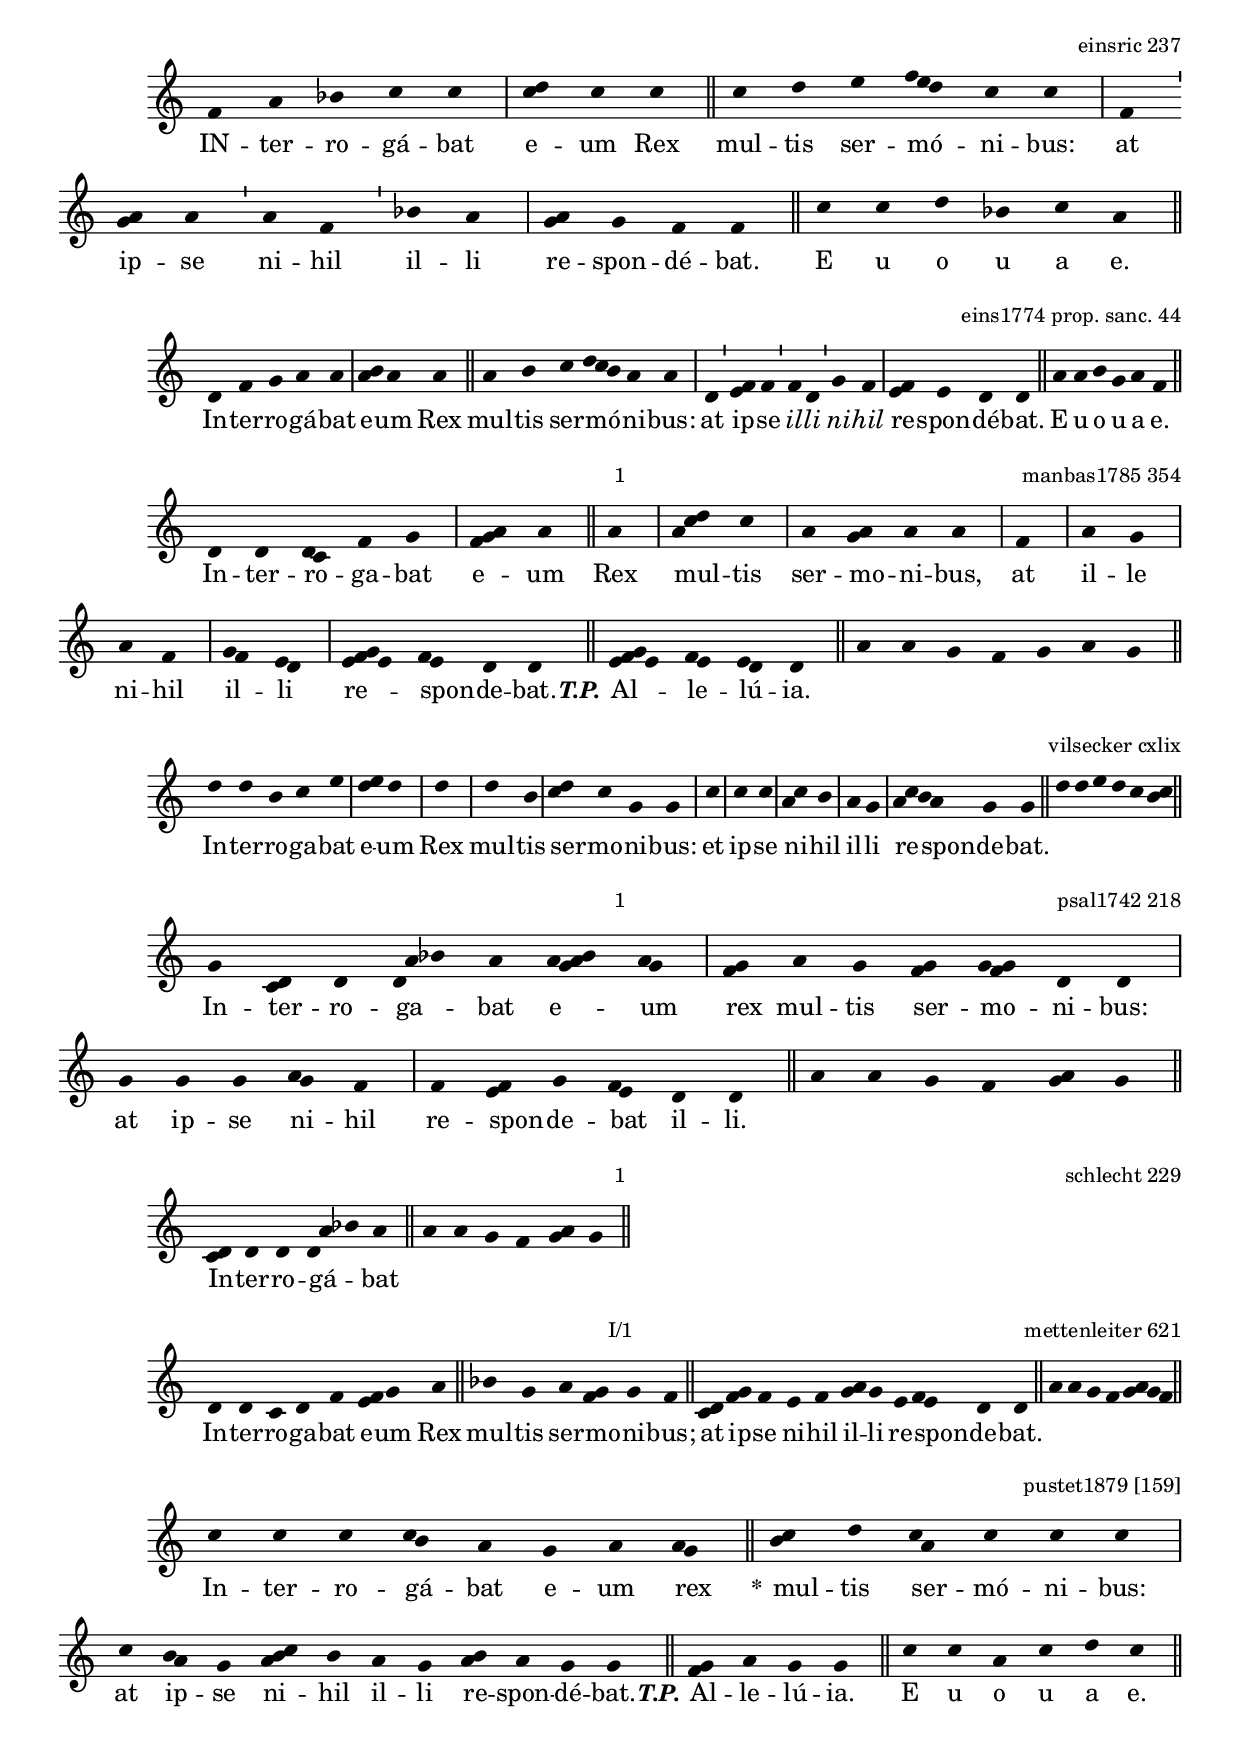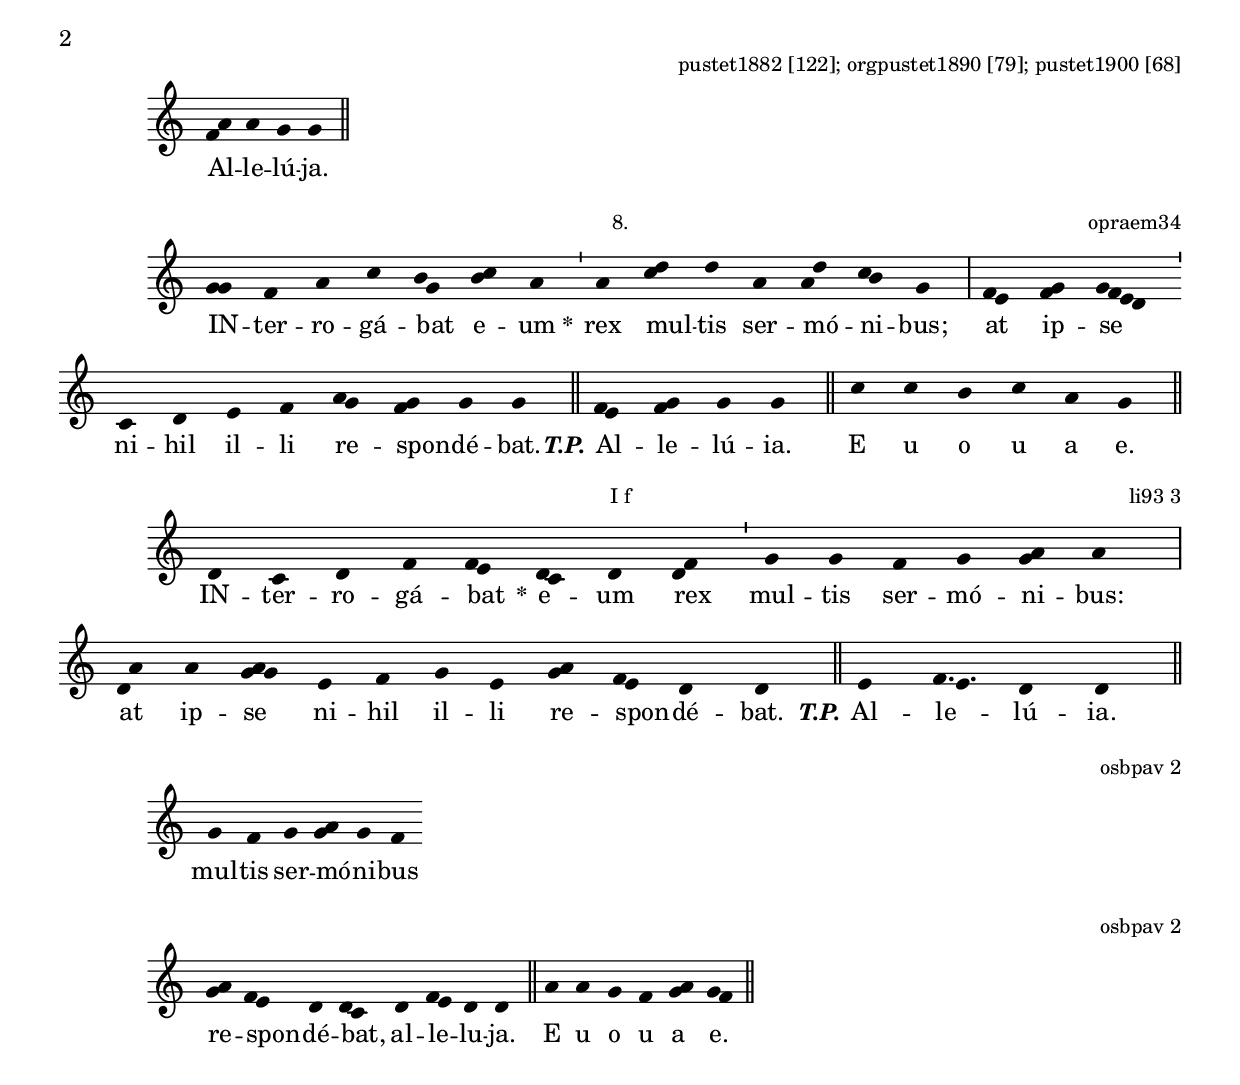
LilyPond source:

\version "2.19.32"

\include "../lib/synopsis.ily"

\score {
  \transpose c c' {
    \plainchant
    f4 a bes c' c' \bar "|"
    \melisma { c' d' } c' c' \bar "||"
    c' d' e' \melisma { f' e' d' } c' c' \bar "|"
    f \bar "'" \melisma { g a } a \bar "'" a f \bar "'" bes a \bar "|"
    \melisma { g a } g f f \bar "||"
    c' c' d' bes c' a \bar "||"
  }
  \addlyrics {
    IN -- ter -- ro -- gá -- bat e -- um Rex
    mul -- tis ser -- mó -- ni -- bus:
    at ip -- se ni -- hil il -- li re -- spon -- dé -- bat.
    E u o u a e.
  }
  \header {
    fontes = "einsric 237"
  }
}

\score {
  \transpose c c' {
    \plainchant
    d4 f g a a \bar "|"
    \melisma { a b } a a \bar "||"
    a b c' \melisma { d' c' b } a a \bar "|"
    d \bar "'" \melisma { e f } f \bar "'" f d \bar "'" g f \bar "|"
    \melisma { e f } e d d \bar "||"
    a a b g a f \bar "||"
  }
  \addlyrics {
    In -- ter -- ro -- gá -- bat e -- um Rex
    mul -- tis ser -- mó -- ni -- bus:
    at ip -- se \lyrit il -- li ni -- hil \lyrrev re -- spon -- dé -- bat.
    E u o u a e.
  }
  \header {
    fontes = "eins1774 prop. sanc. 44"
  }
}

\score {
  \transpose c c' {
    \plainchant
    d4 d \melisma { d c } f g \bar "|" \melisma { f g a } a \bar "||"
    a \bar "|" \melisma { a c' d' } c' \bar "|" a \melisma { g a } a a \bar "|"
    f \bar "|" a g \bar "|" a f \bar "|" \melisma { g f } \melisma { e d } \bar "|" \melisma { e f g e } \melisma { f e } d d \bar "||"
    \melisma { e f g e } \melisma { f e } \melisma { e d } d \bar "||"

    a a g f g a g \bar "||"
  }
  \addlyrics {
    In -- ter -- ro -- ga -- bat e -- um
    Rex mul -- tis ser -- mo -- ni -- bus,
    at il -- le ni -- hil il -- li re -- spon -- de -- bat.
    \set stanza = \markup{\italic{T.P.}} Al -- le -- lú -- ia.
  }
  \header {
    annotation = "1"
    fontes = "manbas1785 354"
  }
}

\score {
  \transpose c c' {
    \plainchant
    d'4 d' b c' e' \bar "|" \melisma { d' e' } d' \bar "|" d' \bar "|"
    d' b \bar "|" \melisma { c' d' } c' g g \bar "|"
    c' \bar "|" c' c' \bar "|" \melisma { a c' } b \bar "|" a g \bar "|" \melisma { a c' } \melisma { b a } g g \bar "||"
    d' d' e' d' c' \melisma { b c' } \bar "||"
  }
  \addlyrics {
    In -- ter -- ro -- ga -- bat e -- um Rex
    mul -- tis ser -- mo -- ni -- bus:
    et ip -- se ni -- hil il -- li re -- spon -- de -- bat.
  }
  \header {
    fontes = "vilsecker cxlix"
  }
}

\score {
  \transpose c c' {
    \plainchant
    g4 \melisma { c d } d \melisma { d a bes } a \melisma { a g a b } \melisma { a g } \bar "|"
    \melisma { f g } a g \melisma { f g } \melisma { g f g } d d \bar "|"
    g g g \melisma { a g } f \bar "|" f \melisma { e f } g \melisma { f e } d d \bar "||"
    a a g f \melisma { g a } g \bar "||"
  }
  \addlyrics {
    In -- ter -- ro -- ga -- bat e -- um
    rex mul -- tis ser -- mo -- ni -- bus:
    at ip -- se ni -- hil re -- spon -- de -- bat il -- li.
  }
  \header {
    annotation = "1"
    fontes = "psal1742 218"
  }
}

\score {
  \transpose c c' {
    \plainchant
    \melisma { c4 d } d d \melisma { d a bes } a \bar "||"

    a a g f \melisma { g a } g \bar "||"
  }
  \addlyrics {
    In -- ter -- ro -- gá -- bat
  }
  \header {
    annotation = "1"
    fontes = "schlecht 229"
  }
}

\score {
  \transpose c c' {
    \plainchant
    % \clef "soprano"
    d4 d c d f \melisma { e f } g a \bar "||"
    bes g a \melisma { f g } g f \bar "||"
    \melisma { c d } \melisma { f g } f e f \melisma { g a } g e \melisma { f e } d d \bar "||"

    a a g f \melisma { g a } \melisma { g f } \bar "||"
  }
  \addlyrics {
    In -- ter -- ro -- ga -- bat e -- um Rex
    mul -- tis ser -- mo -- ni -- bus;
    at ip -- se ni -- hil il -- li re -- spon -- de -- bat.
  }
  \header {
    annotation = "I/1"
    fontes = "mettenleiter 621"
  }
}

\score {
  \transpose c c' {
    \plainchant
    c'4 c' c' \melisma { c' b } a g a \melisma { a g } \bar "||"
    \melisma { b c' } d' \melisma { c' a } c' c' c' \bar "|"
    c' \melisma { b a } g \melisma { a b c' } b a g \melisma { a b } a g g \bar "||"
    \melisma { f g } a g g \bar "||"
    c' c' a c' d' c' \bar "||"
  }
  \addlyrics {
    In -- ter -- ro -- gá -- bat e -- um rex \set stanza = \markup{"*"}
    mul -- tis ser -- mó -- ni -- bus:
    at ip -- se ni -- hil il -- li re -- spon -- dé -- bat.
    \set stanza = \markup{\italic{T.P.}} Al -- le -- lú -- ia.
    E u o u a e.
  }
  \header {
    fontes = "pustet1879 [159]"
  }
}

\score {
  \transpose c c' {
    \plainchant
    \melisma { f a } a g g \bar "||"
  }
  \addlyrics {
    Al -- le -- lú -- ja.
  }
  \header {
    fontes = "pustet1882 [122]; orgpustet1890 [79]; pustet1900 [68]"
  }
}

\score {
  \transpose c c' {
    \plainchant
    \melisma { g4 g } f a c' \melisma { b g } \bar "" \melisma { b c' } a \bar "'"
    a \bar "" \melisma { c' d' } d' \bar "" a \melisma { a d' } \melisma { c' b } g \bar "|"
    \melisma { f e } \bar "" \melisma { f g } \melisma { g f e d } \bar "'"
    c d \bar "" e f \bar "" \melisma { a g } \melisma { f g } g g \bar "||"
    \melisma { f e } \melisma { f g } g g \bar "||"
    c' \bar "" c' \bar "" b \bar "" c' \bar "" a \bar "" g \bar "||"
  }
  \addlyrics {
    IN -- ter -- ro -- gá -- bat e -- um \set stanza = \markup{"*"}
    rex mul -- tis ser -- mó -- ni -- bus;
    at ip -- se ni -- hil il -- li re -- spon -- dé -- bat.
    \set stanza = \markup{\italic{T.P.}} Al -- le -- lú -- ia.
    E u o u a e.
  }
  \header {
    annotation = "8."
    mode = "8"
    office-part = "antiphona"
    fontes = "opraem34"
  }
}

\score {
  \transpose c c' {
    \plainchant
    d4 c d f \melisma { f e }
    \melisma { d c } d \melisma { d f } \bar "'"
    g g f g \melisma { g a } a4. \bar "|"
    \melisma { d4 a } a \melisma { g a g } e f g e \melisma { g a } \melisma { f e } d4. d4. \bar "||"
    e \melisma { f e } d4. d4. \bar "||"
  }
  \addlyrics {
    IN -- ter -- ro -- gá -- bat \set stanza = \markup{"*"}
    e -- um rex
    mul -- tis ser -- mó -- ni -- bus:
    at ip -- se ni -- hil il -- li re -- spon -- dé -- bat.
    \set stanza = \markup{\italic{T.P.}} Al -- le -- lú -- ia.
    E u o u a e.
  }
  \header {
    fontes = "li93 3"
    annotation = "I f"
  }
}

\score {
  \transpose c c' {
    \plainchant
    g4 f g \melisma { g a } g f
  }
  \addlyrics {
    mul -- tis ser -- mó -- ni -- bus
  }
  \header {
    fontes = "osbpav 2"
  }
}

\score {
  \transpose c c' {
    \plainchant
    \melisma { g4 a } \melisma { f e } d \melisma { d c } d \melisma { f e } d d \bar "||"
    a a g f \melisma { g a } \melisma { g f } \bar "||"
  }
  \addlyrics {
    re -- spon -- dé -- bat, al -- le -- lu -- ja.
    E u o u a e.
  }
  \header {
    fontes = "osbpav 2"
  }
}

%{
\score {
  \transpose c c' {
    \plainchant

  }
  \addlyrics {

  }
  \header {
    fontes = ""
  }
}
%}